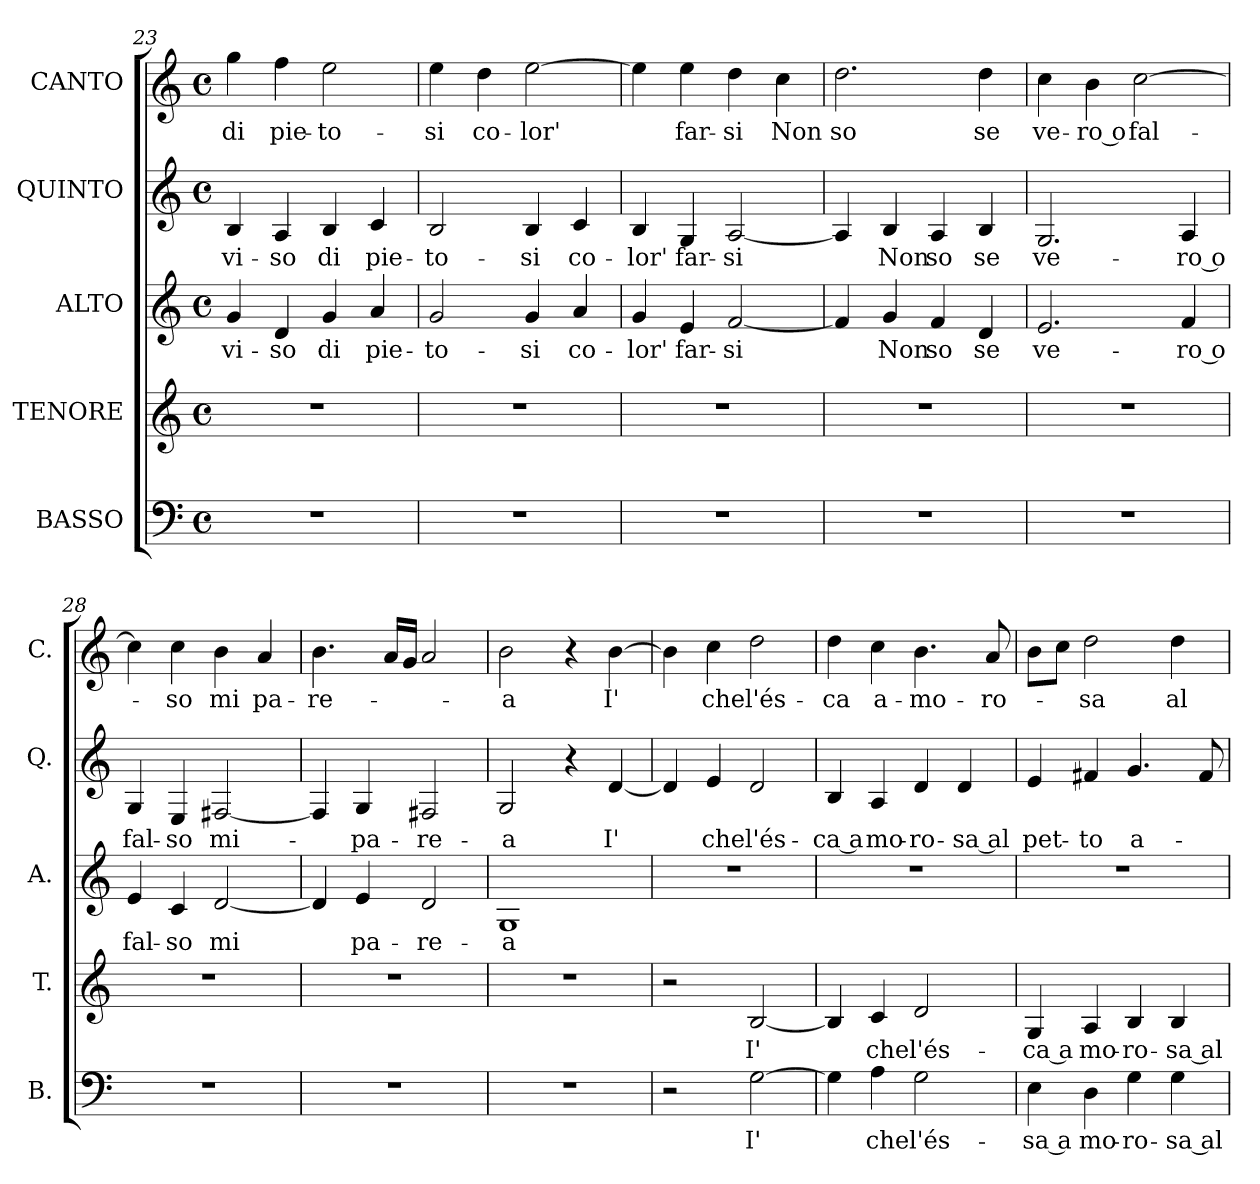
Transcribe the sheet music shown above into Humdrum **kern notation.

**kern	**text	**kern	**text	**kern	**text	**kern	**text	**kern	**text
*part5	*part5	*part4	*part4	*part3	*part3	*part2	*part2	*part1	*part1
*staff5	*staff5	*staff4	*staff4	*staff3	*staff3	*staff2	*staff2	*staff1	*staff1
*I"BASSO	*	*I"TENORE	*	*I"ALTO	*	*I"QUINTO	*	*I"CANTO	*
*I'B.	*	*I'T.	*	*I'A.	*	*I'Q.	*	*I'C.	*
*clefF4	*	*clefG2	*	*clefG2	*	*clefG2	*	*clefG2	*
*k[]	*	*k[]	*	*k[]	*	*k[]	*	*k[]	*
*C:	*	*C:	*	*C:	*	*C:	*	*C:	*
*M4/4	*	*M4/4	*	*M4/4	*	*M4/4	*	*M4/4	*
*met(c)	*	*met(c)	*	*met(c)	*	*met(c)	*	*met(c)	*
=23	=23	=23	=23	=23	=23	=23	=23	=23	=23
1r	.	1r	.	4g	vi-	4B	vi-	4gg	di
.	.	.	.	4d	-so	4A	-so	4ff	pie-
.	.	.	.	4g	di	4B	di	2ee	-to-
.	.	.	.	4a	pie-	4c	pie-	.	.
=24	=24	=24	=24	=24	=24	=24	=24	=24	=24
1r	.	1r	.	2g	-to-	2B	-to-	4ee	-si
.	.	.	.	.	.	.	.	4dd	co-
.	.	.	.	4g	-si	4B	-si	[2ee	-lor'
.	.	.	.	4a	co-	4c	co-	.	.
=25	=25	=25	=25	=25	=25	=25	=25	=25	=25
1r	.	1r	.	4g	-lor'	4B	-lor'	4ee]	.
.	.	.	.	4e	far-	4G	far-	4ee	far-
.	.	.	.	[2f	-si	[2A	-si	4dd	-si
.	.	.	.	.	.	.	.	4cc	Non
!!LO:PB:g=z
=26	=26	=26	=26	=26	=26	=26	=26	=26	=26
1r	.	1r	.	4f]	.	4A]	.	2.dd	so
.	.	.	.	4g	Non	4B	Non	.	.
.	.	.	.	4f	so	4A	so	.	.
.	.	.	.	4d	se	4B	se	4dd	se
=27	=27	=27	=27	=27	=27	=27	=27	=27	=27
1r	.	1r	.	2.e	ve-	2.G	ve-	4cc	ve-
.	.	.	.	.	.	.	.	4b	-ro o
.	.	.	.	.	.	.	.	[2cc	fal-
.	.	.	.	4f	-ro o	4A	-ro o	.	.
=28	=28	=28	=28	=28	=28	=28	=28	=28	=28
1r	.	1r	.	4e	fal-	4G	fal-	4cc]	.
.	.	.	.	4c	-so	4E	-so	4cc	-so
.	.	.	.	[2d	mi	[2F#	mi-	4b	mi
.	.	.	.	.	.	.	.	4a	pa-
=29	=29	=29	=29	=29	=29	=29	=29	=29	=29
1r	.	1r	.	4d]	.	4F#]	.	4.b	-re-
.	.	.	.	4e	pa-	4G	-pa-	.	.
.	.	.	.	.	.	.	.	16aLL	.
.	.	.	.	.	.	.	.	16gJJ	.
.	.	.	.	2d	-re-	2F#	-re-	2a	.
=30	=30	=30	=30	=30	=30	=30	=30	=30	=30
1r	.	1r	.	1G	-a	2G	-a	2b	-a
.	.	.	.	.	.	4r	.	4r	.
.	.	.	.	.	.	[4d	I'	[4b	I'
=31	=31	=31	=31	=31	=31	=31	=31	=31	=31
2r	.	2r	.	1r	.	4d]	.	4b]	.
.	.	.	.	.	.	4e	che	4cc	che
[2G	I'	[2B	I'	.	.	2d	l'és-	2dd	l'és-
=32	=32	=32	=32	=32	=32	=32	=32	=32	=32
4G]	.	4B]	.	1r	.	4B	-ca a	4dd	-ca
4A	che	4c	che	.	.	4A	-mo-	4cc	a-
2G	l'és-	2d	l'és-	.	.	4d	-ro-	4.b	-mo-
.	.	.	.	.	.	4d	-sa al	.	.
.	.	.	.	.	.	.	.	8a	-ro-
!!LO:LB:g=z
=33	=33	=33	=33	=33	=33	=33	=33	=33	=33
4E	-sa a	4G	-ca a	1r	.	4e	pet-	8bL	.
.	.	.	.	.	.	.	.	8ccJ	.
4D	-mo-	4A	-mo-	.	.	4f#	-to	2dd	-sa
4G	-ro-	4B	-ro-	.	.	4.g	a-	.	.
4G	-sa al	4B	-sa al	.	.	.	.	4dd	al
.	.	.	.	.	.	8f#	.	.	.
=	=	=	=	=	=	=	=	=	=
*-	*-	*-	*-	*-	*-	*-	*-	*-	*-
